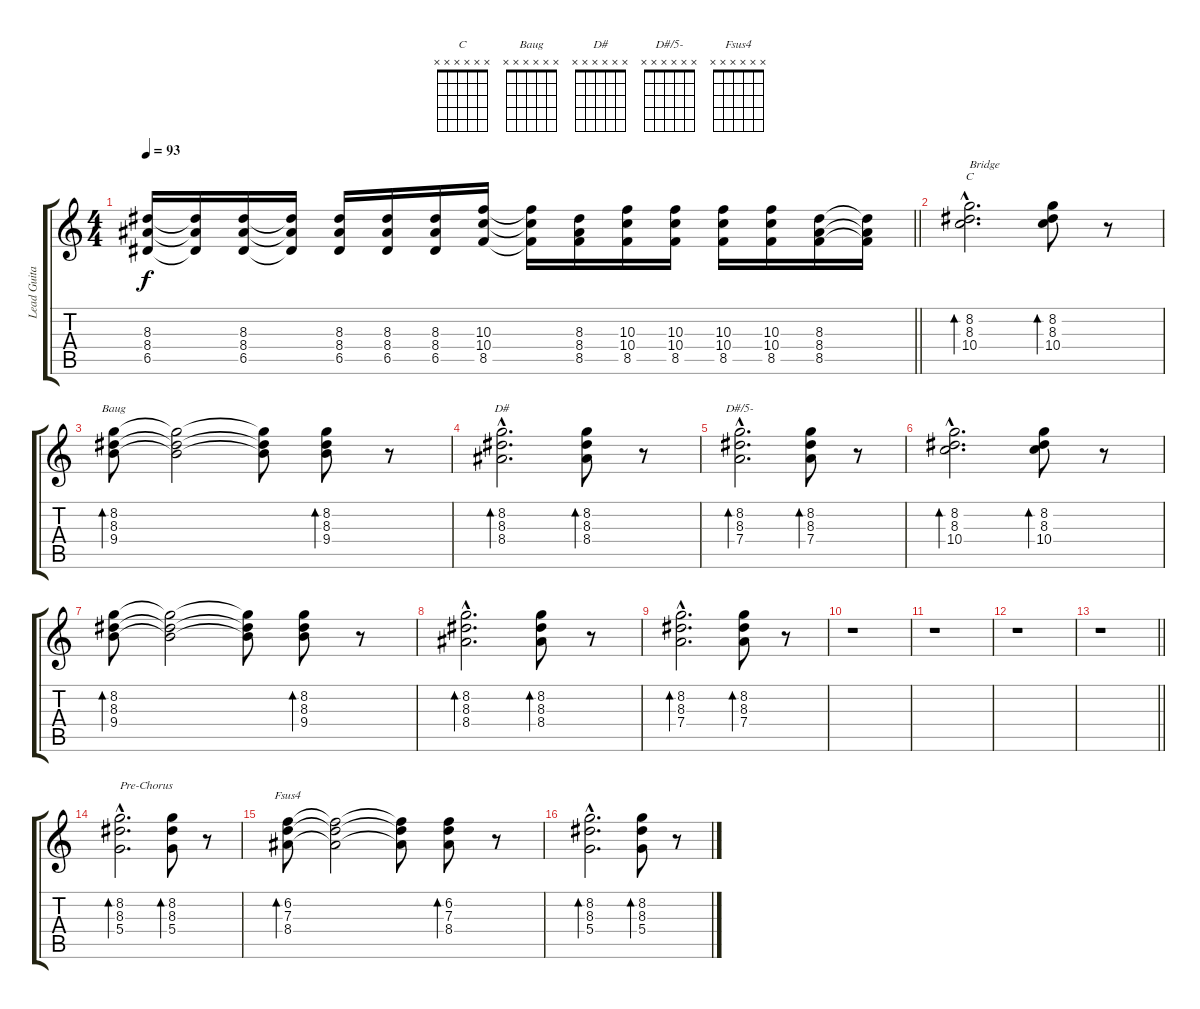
\track ("Lead Guitar" "Lead Guita") {instrument distortionguitar}
\staff {score tabs}
\tuning (E4 B3 G3 D3 A2 E2) {hide}
\chord ("C" x x x x x x)
\chord ("Baug" x x x x x x)
\chord ("D#" x x x x x x)
\chord ("D#/5-" x x x x x x)
\chord ("Fsus4" x x x x x x)
\ts (4 4)
\tempo 93
\clef g2
\barLineRight lightlight
\ks c
(8.3 8.4 6.5).16{dy f} (8.3{t} 8.4{t} 6.5{t}).16 (8.3 8.4 6.5).16 (8.3{t} 8.4{t} 6.5{t}).16 (8.3 8.4 6.5).16 (8.3 8.4 6.5).16 (8.3 8.4 6.5).16 (10.3 10.4 8.5).16 (10.3{t} 10.4{t} 8.5{t}).16 (8.3 8.4 8.5).16 (10.3 10.4 8.5).16 (10.3 10.4 8.5).16 (10.3 10.4 8.5).16 (10.3 10.4 8.5).16 (8.3 8.4 8.5).16 (8.3{t} 8.4{t} 8.5{t}).16 |
(8.2{hac} 8.3{hac} 10.4{hac}).2{d bd 120 ch "C" txt "Bridge" volume 10 instrument electricguitarjazz} (8.2 8.3 10.4).8{bd 120} r.8 |
(8.2 8.3 9.4).8{bd 120 ch "Baug"} (8.2{t} 8.3{t} 9.4{t}).2 (8.2{t} 8.3{t} 9.4{t}).8 (8.2 8.3 9.4).8{bd 120} r.8 |
(8.2{hac} 8.3{hac} 8.4{hac}).2{d bd 120 ch "D#" volume 10 instrument electricguitarjazz} (8.2 8.3 8.4).8{bd 120} r.8 |
(8.2{hac} 8.3{hac} 7.4{hac}).2{d bd 120 ch "D#/5-"} (8.2 8.3 7.4).8{bd 120} r.8 |
(8.2{hac} 8.3{hac} 10.4{hac}).2{d bd 120} (8.2 8.3 10.4).8{bd 120} r.8 |
(8.2 8.3 9.4).8{bd 120} (8.2{t} 8.3{t} 9.4{t}).2 (8.2{t} 8.3{t} 9.4{t}).8 (8.2 8.3 9.4).8{bd 120} r.8 |
(8.2{hac} 8.3{hac} 8.4{hac}).2{d bd 120 volume 10 instrument electricguitarjazz} (8.2 8.3 8.4).8{bd 120} r.8 |
(8.2{hac} 8.3{hac} 7.4{hac}).2{d bd 120} (8.2 8.3 7.4).8{bd 120} r.8 |
r.1 |
r.1 |
r.1 |
\barLineRight lightlight
r.1 |
(8.2{hac} 8.3{hac} 5.4{hac}).2{d bd 120 txt "Pre-Chorus" volume 10 instrument electricguitarjazz} (8.2 8.3 5.4).8{bd 120} r.8 |
(6.2 7.3 8.4).8{bd 120 ch "Fsus4"} (6.2{t} 7.3{t} 8.4{t}).2 (6.2{t} 7.3{t} 8.4{t}).8 (6.2 7.3 8.4).8{bd 120} r.8 |
(8.2{hac} 8.3{hac} 5.4{hac}).2{d bd 120 volume 10 instrument electricguitarjazz} (8.2 8.3 5.4).8{bd 120} r.8
